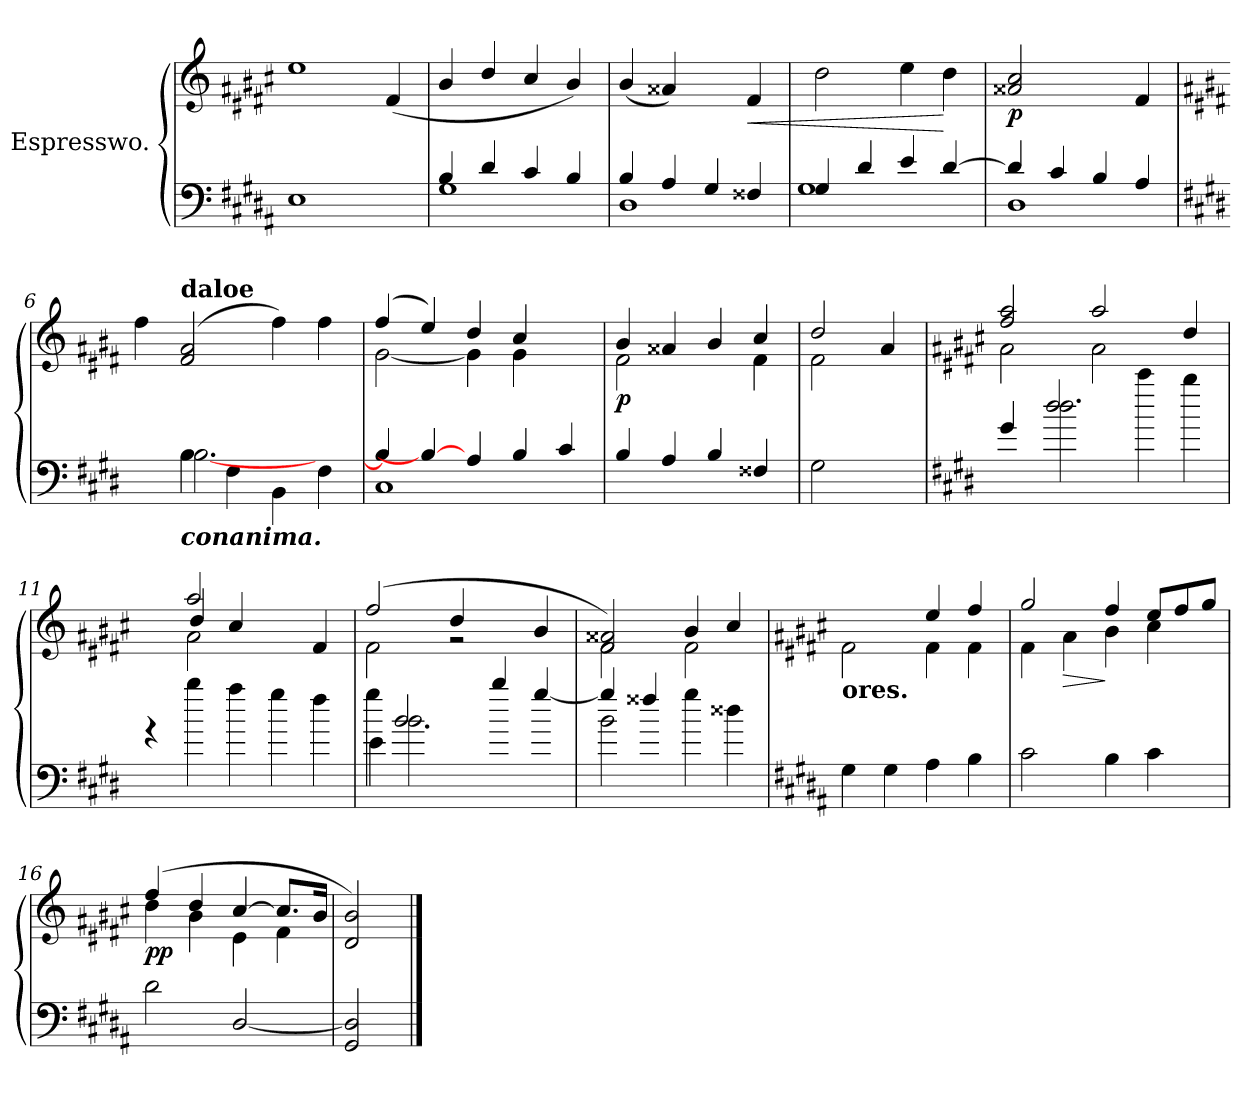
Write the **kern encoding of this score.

**kern	**kern	**dynam
*part1	*part1	*part1
*staff2	*staff1	*staff1/2
*I"Espresswo.	*	*
*clefF4	*clefG3	*
*k[f#c#g#d#a#]	*k[f#c#g#d#a#]	*
=1	=1	=1
1E	1cc#	.
4ryy	(<4d#/	.
=2	=2	=2
*^	*	*
4B/	1G#	4g#/	.
4d#/	.	4b/	.
4c#/	.	4a#/	.
4B/	.	4g#/)	.
=3	=3	=3	=3
4B/	1D#	(<4g#/	.
4A#/	.	4f##X/)	.
4G#/	.	4ryy	.
!	!	!	!LO:HP:b
4F##/	.	4d#/	<
=4	=4	=4	=4
4G#/	1G#	2b\	.
4d#/	.	.	.
4e/	.	4cc#\	.
[>4d#/	.	4b\	[
=5	=5	=5	=5
!	!	!	!LO:DY:b
4d#/]	1D#	2f##X/ 2a#/	p
4c#/	.	.	.
4B/	.	4ryy	.
4A#/	.	4d#/	.
!!LO:LB:g=z
=6	=6	=6	=6
*k[f#c#g#d#]	*	*k[f#c#g#d#]	*
4ryy	4ryy	4dd#\	.
!	!	!LO:TX:a:B:t=daloe	!
!LO:TX:b:Bi:t=conanima.	!	!	!
4B\	[>2.B	(>2d#/ 2f#/	.
4F#\	.	.	.
4BB\	.	4dd#\)	.
4F#\	4ryy	4dd#\	.
=7	=7	=7	=7
*	*	*^	*
4B/]	1C#	(>4dd#/	[<2e\	.
4B_	.	4cc#/)	.	.
4A/	.	4b/	4e\]	.
4B/	.	4a/	4e\	.
4c#/	4ryy	4ryy	4ryy	.
=8	=8	=8	=8	=8
!	!	!	!	!LO:DY:b
*v	*v	*	*	*
4B/	4g#/	2d#\	p
4A/	4f##X/	.	.
4B/	4g#/	4ryy	.
4F##/	4a/	4d#\	.
=9	=9	=9	=9
2G#\	2b/	2d#\	.
4ryy	4f#/	4ryy	.
!!LO:LB:g=z	!!
=10	=10	=10	=10
*	*k[f#c#g#d#a#]	*	*
*^	*	*	*
4g#/	4ryy	2dd#/ 2ff#/	2f#\	.
2dd#/	2.dd#\	.	.	.
.	.	2ff#/	2f#\	.
4ccc#\	.	.	.	.
4bb\	4ryy	4b/	4ryy	.
*v	*v	*	*	*
=11	=11	=11	=11
*	*	*^	*
4rf	4ryy	4ryy	4ryy	.
4bb\	2ff#/	4b/	2f#\	.
4aa\	.	4a#/	.	.
4gg#\	4ryy	2ryy	2ryy	.
4ff#\	4d#/	.	.	.
*	*	*v	*v	*
=12	=12	=12	=12
*^	*	*	*
4gg#\	4e\	(>2dd#/	2d#\	.
2.b\	2b/	.	.	.
.	.	4b/	2re	.
.	4bb/	2ryy	.	.
4ryy	[>4gg#/	.	4g#/	.
=13	=13	=13	=13	=13
2b\	4gg#/]	2d#/ 2f##X/)	2d#\	.
.	4ff##/	.	.	.
4gg#\	2ryy	4g#/	2d#\	.
4dd##X\	.	4a#/	.	.
*v	*v	*	*	*
!!LO:LB:g=z	!!
=14	=14	=14	=14
*k[f#c#g#d#a#]	*k[f#c#g#d#a#]	*	*
!	!LO:TX:b:B:t=ores.	!	!
4G#\	2ryy	2d#\	.
4G#\	.	.	.
4A#\	4cc#/	4d#\	.
4B\	4dd#/	4d#\	.
=15	=15	=15	=15
2c#\	2ee/	4d#\	.
!	!	!	!LO:HP:b
.	.	4f#\	>
4B\	4dd#/	4g#\	]
4c#\	8cc#/L	4a#\	.
.	8dd#/	.	.
8ryy	8ee/J	8ryy	.
=16	=16	=16	=16
!	!	!	!LO:DY:b
!	!	!	!LO:DY:n=1:b
2d#\	(>4dd#/	4b\	p p
.	4b/	4g#\	.
[>2D#/	[<4a#/	4c#\	.
.	8.a#/L]	4d#\	.
.	16g#/Jk	.	.
*	*v	*v	*
=17	=17	=17
2GG#/ 2D#/]	2B/ 2g#/)	.
==	==	==
*-	*-	*-
